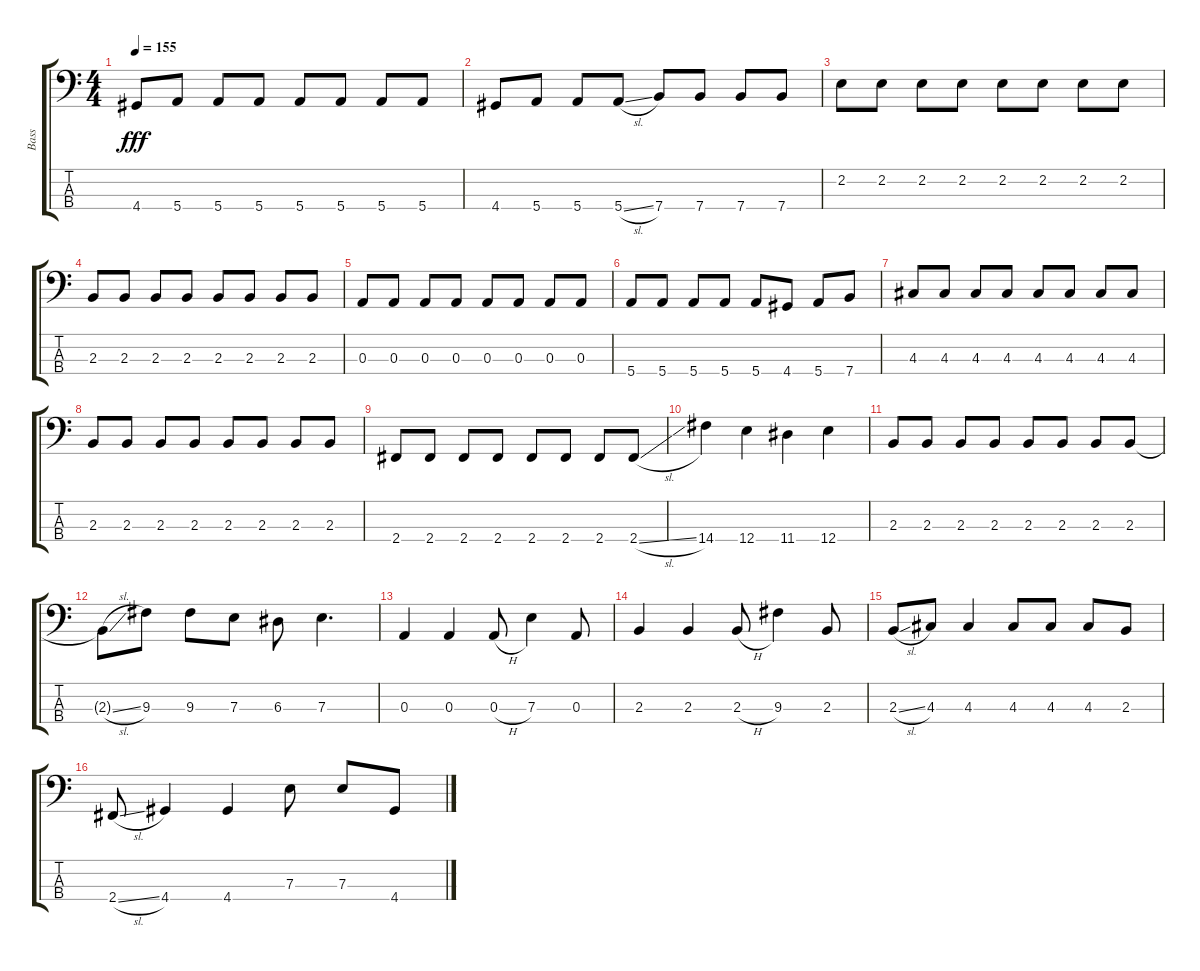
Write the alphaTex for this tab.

\track ("Bass" "Bass") {instrument electricbassfinger}
\staff {score tabs}
\tuning (G2 D2 A1 E1) {hide}
\ts (4 4)
\tempo 155
\clef f4
\ks c
4.4.8{dy fff} 5.4.8 5.4.8 5.4.8 5.4.8 5.4.8 5.4.8 5.4.8 |
4.4.8 5.4.8 5.4.8 5.4{sl}.8 7.4.8 7.4.8 7.4.8 7.4.8 |
2.2.8 2.2.8 2.2.8 2.2.8 2.2.8 2.2.8 2.2.8 2.2.8 |
2.3.8 2.3.8 2.3.8 2.3.8 2.3.8 2.3.8 2.3.8 2.3.8 |
0.3.8 0.3.8 0.3.8 0.3.8 0.3.8 0.3.8 0.3.8 0.3.8 |
5.4.8 5.4.8 5.4.8 5.4.8 5.4.8 4.4.8 5.4.8 7.4.8 |
4.3.8 4.3.8 4.3.8 4.3.8 4.3.8 4.3.8 4.3.8 4.3.8 |
2.3.8 2.3.8 2.3.8 2.3.8 2.3.8 2.3.8 2.3.8 2.3.8 |
2.4.8 2.4.8 2.4.8 2.4.8 2.4.8 2.4.8 2.4.8 2.4{sl}.8 |
14.4.4 12.4.4 11.4.4 12.4.4 |
2.3.8 2.3.8 2.3.8 2.3.8 2.3.8 2.3.8 2.3.8 2.3.8 |
2.3{sl t}.8 9.3.8 9.3.8 7.3.8 6.3.8 7.3.4{d} |
0.3.4 0.3.4 0.3{h}.8 7.3.4 0.3.8 |
2.3.4 2.3.4 2.3{h}.8 9.3.4 2.3.8 |
2.3{sl}.8 4.3.8 4.3.4 4.3.8 4.3.8 4.3.8 2.3.8 |
2.4{sl}.8 4.4.4 4.4.4 7.3.8 7.3.8 4.4{sl}.8
